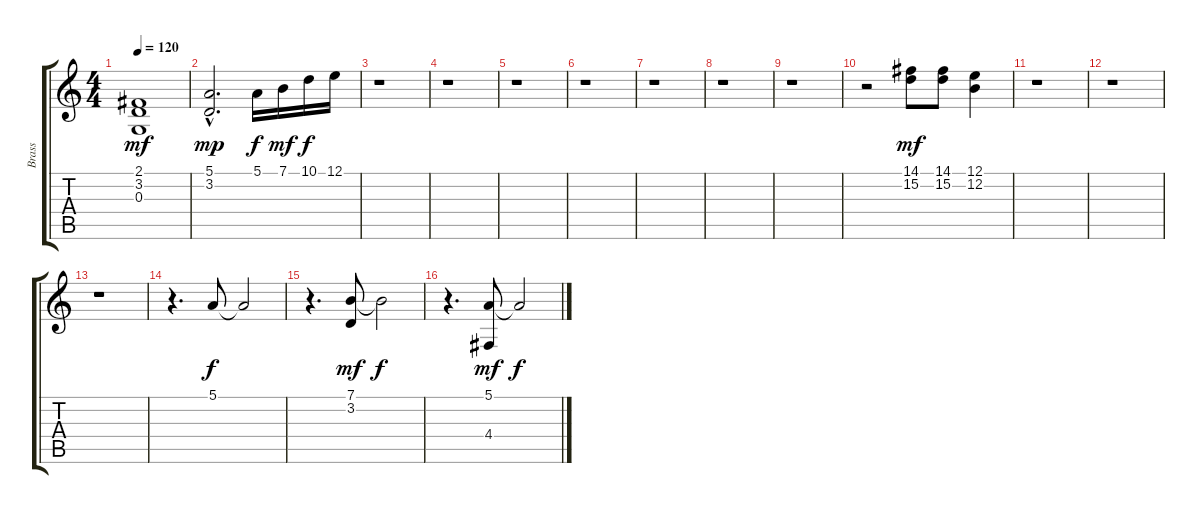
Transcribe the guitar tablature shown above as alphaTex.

\track ("Brass" "Brass") {instrument brasssection}
\staff {score tabs}
\tuning (E4 B3 G3 D3 A2 E2) {hide}
\ts (4 4)
\tempo 120
\clef g2
\ks c
(2.1 3.2 0.3).1{dy mf} |
(5.1{hac} 3.2{hac}).2{d dy mp} 5.1.16{dy f} 7.1.16{dy mf} 10.1.16{dy f} 12.1.16 |
r.1 |
r.1 |
r.1 |
r.1 |
r.1 |
r.1 |
r.1 |
r.2 (14.1 15.2).8{dy mf} (14.1 15.2).8 (12.1 12.2).4 |
r.1 |
r.1 |
r.1 |
r.4{d} 5.1.8{dy f} 5.1{t}.2 |
r.4{d} (7.1 3.2).8{dy mf} 7.1{t}.2{dy f} |
r.4{d} (5.1 4.4).8{dy mf} 5.1{t}.2{dy f}
